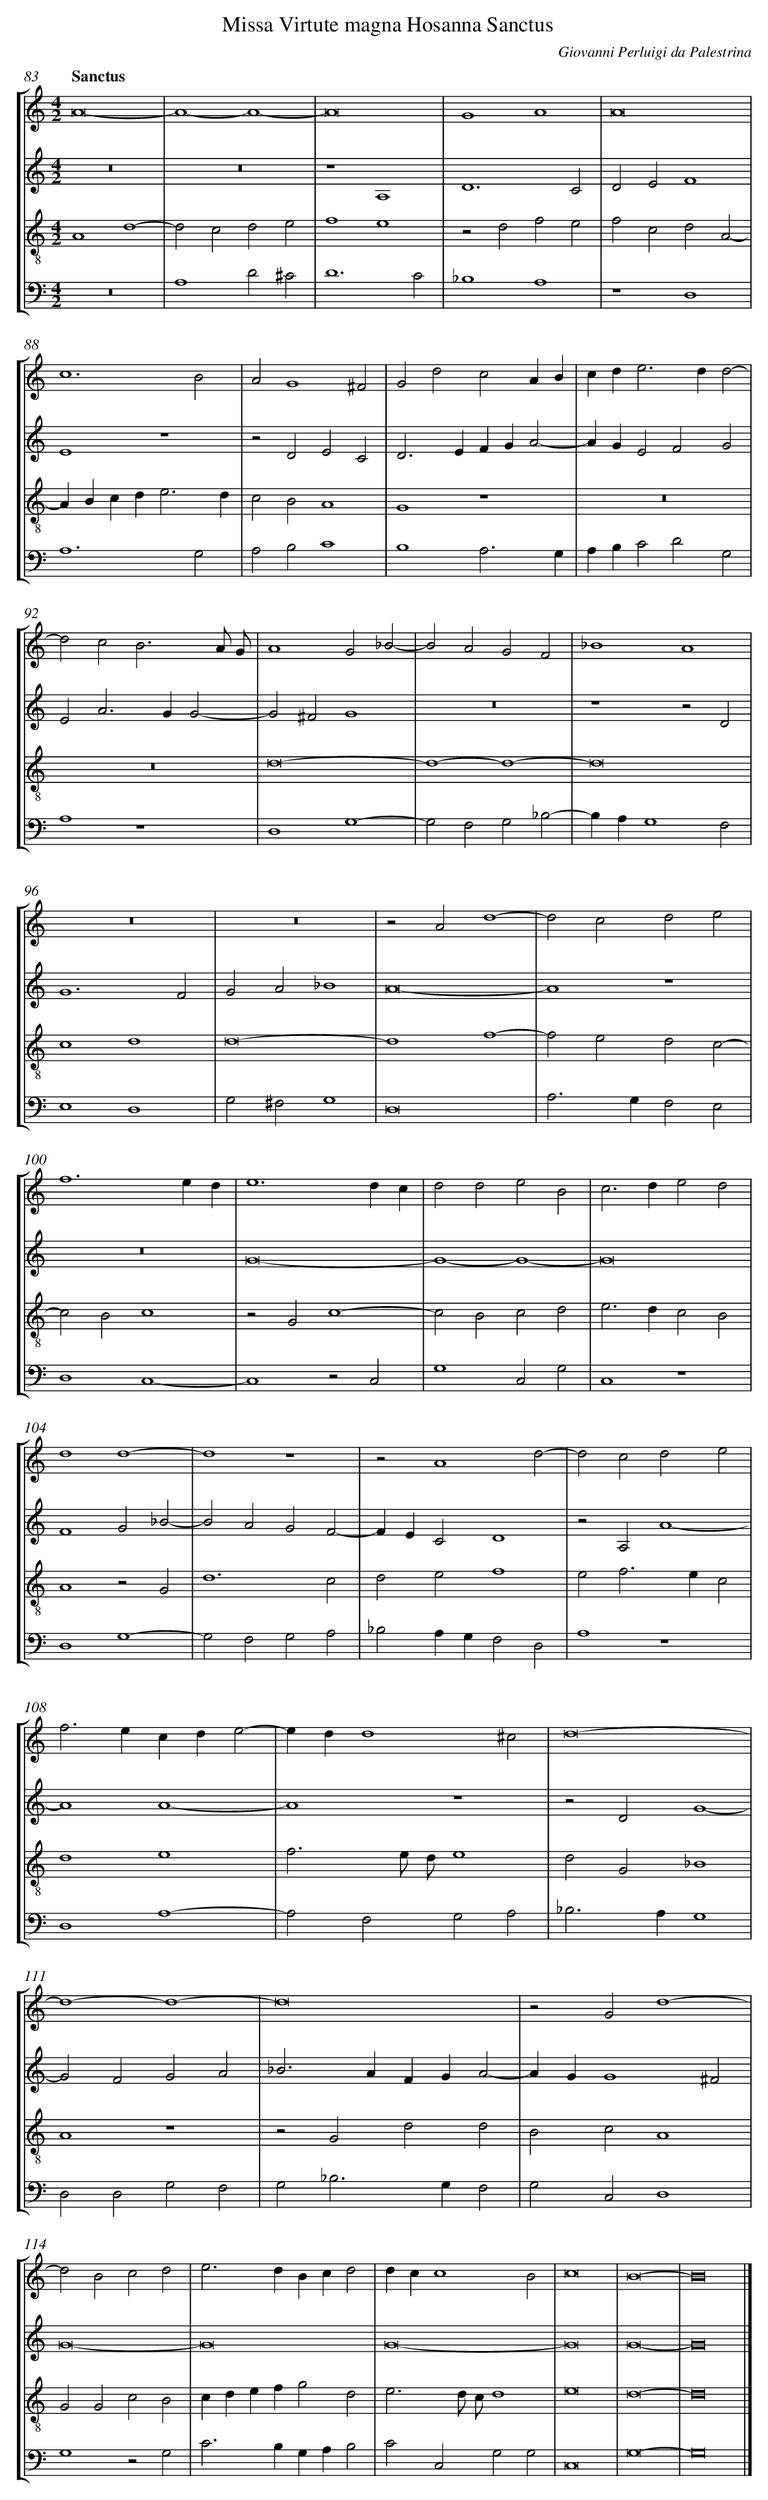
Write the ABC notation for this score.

X:1
T: Missa Virtute magna Hosanna Sanctus
C: Giovanni Perluigi da Palestrina
L: 1/4
M: 4/2
Q: "Sanctus"
%%staves [1 2 3 4]
V: 1 clef=treble
V: 2 clef=treble
V: 3 clef=treble-8
V: 4 clef=bass
K: C
[V:1] A8- |
[V:2] z8 |
[V:3] A4d4- |
[V:4] z8 |
[V:1] A4-A4- |
[V:2] z8 |
[V:3] d2c2d2e2 |
[V:4] A,4D2^C2 |
[V:1] A8 |
[V:2] z4A,4 |
[V:3] f4e4 |
[V:4] D6C2 |
[V:1] G4A4 |
[V:2] D6C2 |
[V:3] z2d2f2e2 |
[V:4] _B,4A,4 |
[V:1] A8 |
[V:2] D2E2F4 |
[V:3] f2c2d2A2- |
[V:4] z4D,4 |
[V:1] c6B2 |
[V:2] E4z4 |
[V:3] ABcd2<e2d |
[V:4] A,6G,2 |
[V:1] A2G4^F2 |
[V:2] z2D2E2C2 |
[V:3] c2B2A4 |
[V:4] A,2B,2C4 |
[V:1] G2d2c2AB |
[V:2] D2>E2FGA2- |
[V:3] G4z4 |
[V:4] B,4A,3G, |
[V:1] cd2<e2dd2- |
[V:2] AGE2F2G2 |
[V:3] z8 |
[V:4] A,B,C2D2G,2 |
[V:1] d2c2B3A/ G/ |
[V:2] E2A2>G2G2- |
[V:3] z8 |
[V:4] A,4z4 |
[V:1] A4G2_B2- |
[V:2] G2^F2G4 |
[V:3] d8- |
[V:4] D,4G,4- |
[V:1] B2A2G2F2 |
[V:2] z8 |
[V:3] d4-d4- |
[V:4] G,2F,2G,2_B,2- |
[V:1] _B4A4 |
[V:2] z4z2D2 |
[V:3] d8 |
[V:4] B,A,G,4F,2 |
[V:1] z8 |
[V:2] G6F2 |
[V:3] c4d4 |
[V:4] E,4D,4 |
[V:1] z8 |
[V:2] G2A2_B4 |
[V:3] d8- |
[V:4] G,2^F,2G,4 |
[V:1] z2A2d4- |
[V:2] A8- |
[V:3] d4f4- |
[V:4] D,8 |
[V:1] d2c2d2e2 |
[V:2] A4z4 |
[V:3] f2e2d2c2- |
[V:4] A,2>G,2F,2E,2 |
[V:1] f6ed |
[V:2] z8 |
[V:3] c2B2c4 |
[V:4] D,4C,4- |
[V:1] e6dc |
[V:2] G8- |
[V:3] z2G2c4- |
[V:4] C,4z2C,2 |
[V:1] d2d2e2B2 |
[V:2] G4-G4- |
[V:3] c2B2c2d2 |
[V:4] G,4C,2G,2 |
[V:1] c2>d2e2d2 |
[V:2] G8 |
[V:3] e2>d2c2B2 |
[V:4] C,4z4 |
[V:1] d4d4- |
[V:2] F4G2_B2- |
[V:3] A4z2G2 |
[V:4] D,4G,4- |
[V:1] d4z4 |
[V:2] B2A2G2F2- |
[V:3] d6c2 |
[V:4] G,2F,2G,2A,2 |
[V:1] z2A4d2- |
[V:2] FEC2D4 |
[V:3] d2e2f4 |
[V:4] _B,2A,G,F,2D,2 |
[V:1] d2c2d2e2 |
[V:2] z2A,2A4- |
[V:3] e2f2>e2c2 |
[V:4] A,4z4 |
[V:1] f2>e2cde2- |
[V:2] A4A4- |
[V:3] d4e4 |
[V:4] D,4A,4- |
[V:1] edd4^c2 |
[V:2] A4z4 |
[V:3] f3e/ d/e4 |
[V:4] A,2F,2G,2A,2 |
[V:1] d8- |
[V:2] z2D2G4- |
[V:3] d2G2_B4 |
[V:4] _B,2>A,2G,4 |
[V:1] d4-d4- |
[V:2] G2F2G2A2 |
[V:3] A4z4 |
[V:4] D,2D,2G,2F,2 |
[V:1] d8 |
[V:2] _B2>A2FGA2- |
[V:3] z2G2d2d2 |
[V:4] G,2_B,2>G,2F,2 |
[V:1] z2G2d4- |
[V:2] AGG4^F2 |
[V:3] B2c2A4 |
[V:4] G,2C,2D,4 |
[V:1] d2B2c2d2 |
[V:2] G8- |
[V:3] G2G2c2B2 |
[V:4] G,4z2G,2 |
[V:1] e2>d2Bcd2 |
[V:2] G8 |
[V:3] cdefg2d2 |
[V:4] C2>B,2G,A,B,2 |
[V:1] dcc4B2 |
[V:2] G8- |
[V:3] e3d/ c/d4 |
[V:4] C2C,2G,2G,2 |
[V:1] c8 |
[V:2] G8 |
[V:3] e8 |
[V:4] C,8 |
[V:1] B8- |
[V:2] G8- |
[V:3] d8- |
[V:4] G,8- |
[V:1] B8 |]
[V:2] G8 |]
[V:3] d8 |]
[V:4] G,8 |]
